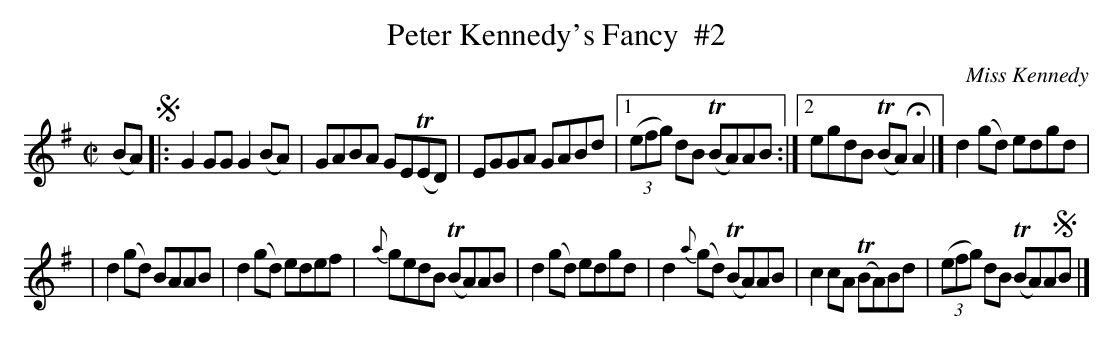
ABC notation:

X:1
T: Peter Kennedy's Fancy  #2
M: C|
L: 1/8
O: Miss Kennedy
K: G
(BA)!segno!\
|: G2GG G2(BA) | GABA GET(ED) | EGGA GABd |\
[1 (3(efg) dB T(BA)AB :|2 egdB T(BA)HA2 |] d2(gd) edgd |
| d2(gd) BAAB | d2(gd) edef | {a}gedB T(BA)AB \
| d2(gd) edgd | d2{a}(gd) T(BA)AB \
| c2cA T(BA)Bd | (3(efg) dB T(BA)A!segno!B |]
